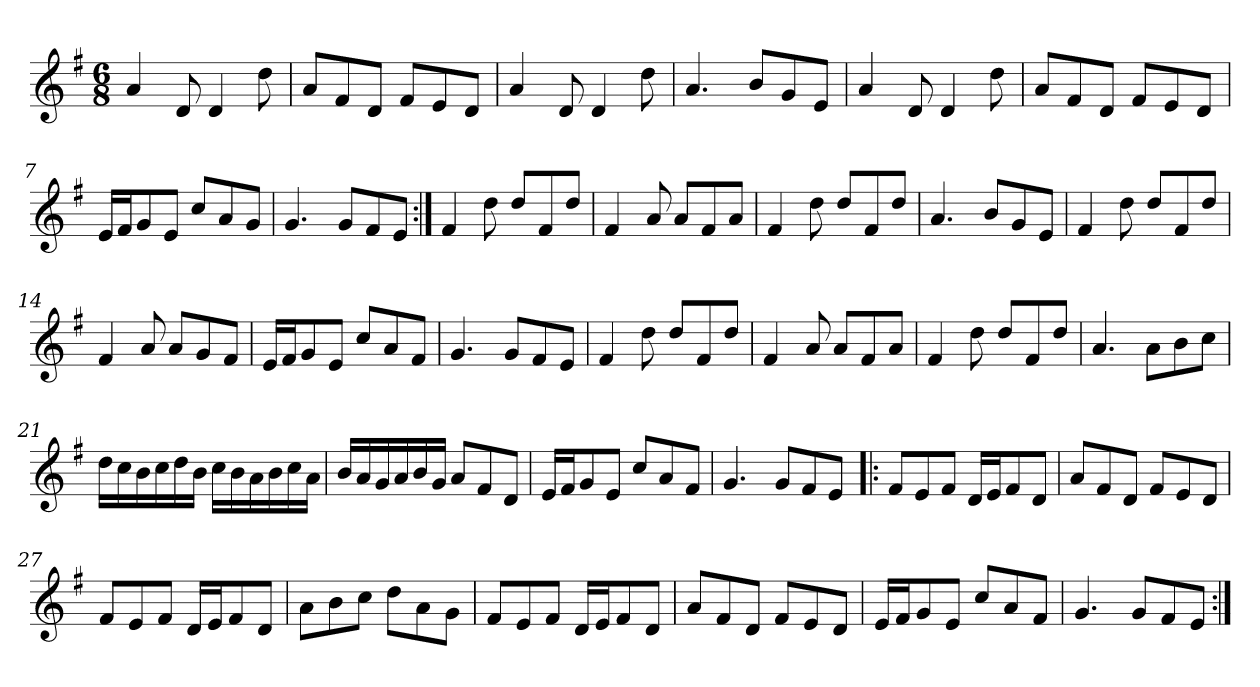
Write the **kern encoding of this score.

**kern
*part1
*staff1
*clefG2
*k[f#]
*M6/8
=1
4a/
8d/
4d/
8dd\
=2
8a/L
8f#/
8d/J
8f#/L
8e/
8d/J
=3
4a/
8d/
4d/
8dd\
=4
4.a/
8b/L
8g/
8e/J
=5
4a/
8d/
4d/
8dd\
=6
8a/L
8f#/
8d/J
8f#/L
8e/
8d/J
=7
16e/LL
16f#/J
8g/
8e/J
8cc/L
8a/
8g/J
=8
4.g/
8g/L
8f#/
8e/J
!!LO:LB:g=z
=9:|!
4f#/
8dd\
8dd/L
8f#/
8dd/J
=10
4f#/
8a/
8a/L
8f#/
8a/J
=11
4f#/
8dd\
8dd/L
8f#/
8dd/J
=12
4.a/
8b/L
8g/
8e/J
=13
4f#/
8dd\
8dd/L
8f#/
8dd/J
=14
4f#/
8a/
8a/L
8g/
8f#/J
=15
16e/LL
16f#/J
8g/
8e/J
8cc/L
8a/
8f#/J
=16
4.g/
8g/L
8f#/
8e/J
!!LO:LB:g=z
=17
4f#/
8dd\
8dd/L
8f#/
8dd/J
=18
4f#/
8a/
8a/L
8f#/
8a/J
=19
4f#/
8dd\
8dd/L
8f#/
8dd/J
=20
4.a/
8a\L
8b\
8cc\J
=21
16dd\LL
16cc\
16b\
16cc\
16dd\
16b\JJ
16cc\LL
16b\
16a\
16b\
16cc\
16a\JJ
=22
16b/LL
16a/
16g/
16a/
16b/
16g/JJ
8a/L
8f#/
8d/J
!!LO:LB:g=z
=23
16e/LL
16f#/J
8g/
8e/J
8cc/L
8a/
8f#/J
=24
4.g/
8g/L
8f#/
8e/J
=25!|:
8f#/L
8e/
8f#/J
16d/LL
16e/J
8f#/
8d/J
=26
8a/L
8f#/
8d/J
8f#/L
8e/
8d/J
=27
8f#/L
8e/
8f#/J
16d/LL
16e/J
8f#/
8d/J
=28
8a\L
8b\
8cc\J
8dd\L
8a\
8g\J
=29
8f#/L
8e/
8f#/J
16d/LL
16e/J
8f#/
8d/J
!!LO:LB:g=z
=30
8a/L
8f#/
8d/J
8f#/L
8e/
8d/J
=31
16e/LL
16f#/J
8g/
8e/J
8cc/L
8a/
8f#/J
=32
4.g/
8g/L
8f#/
8e/J
=:|!
*-
